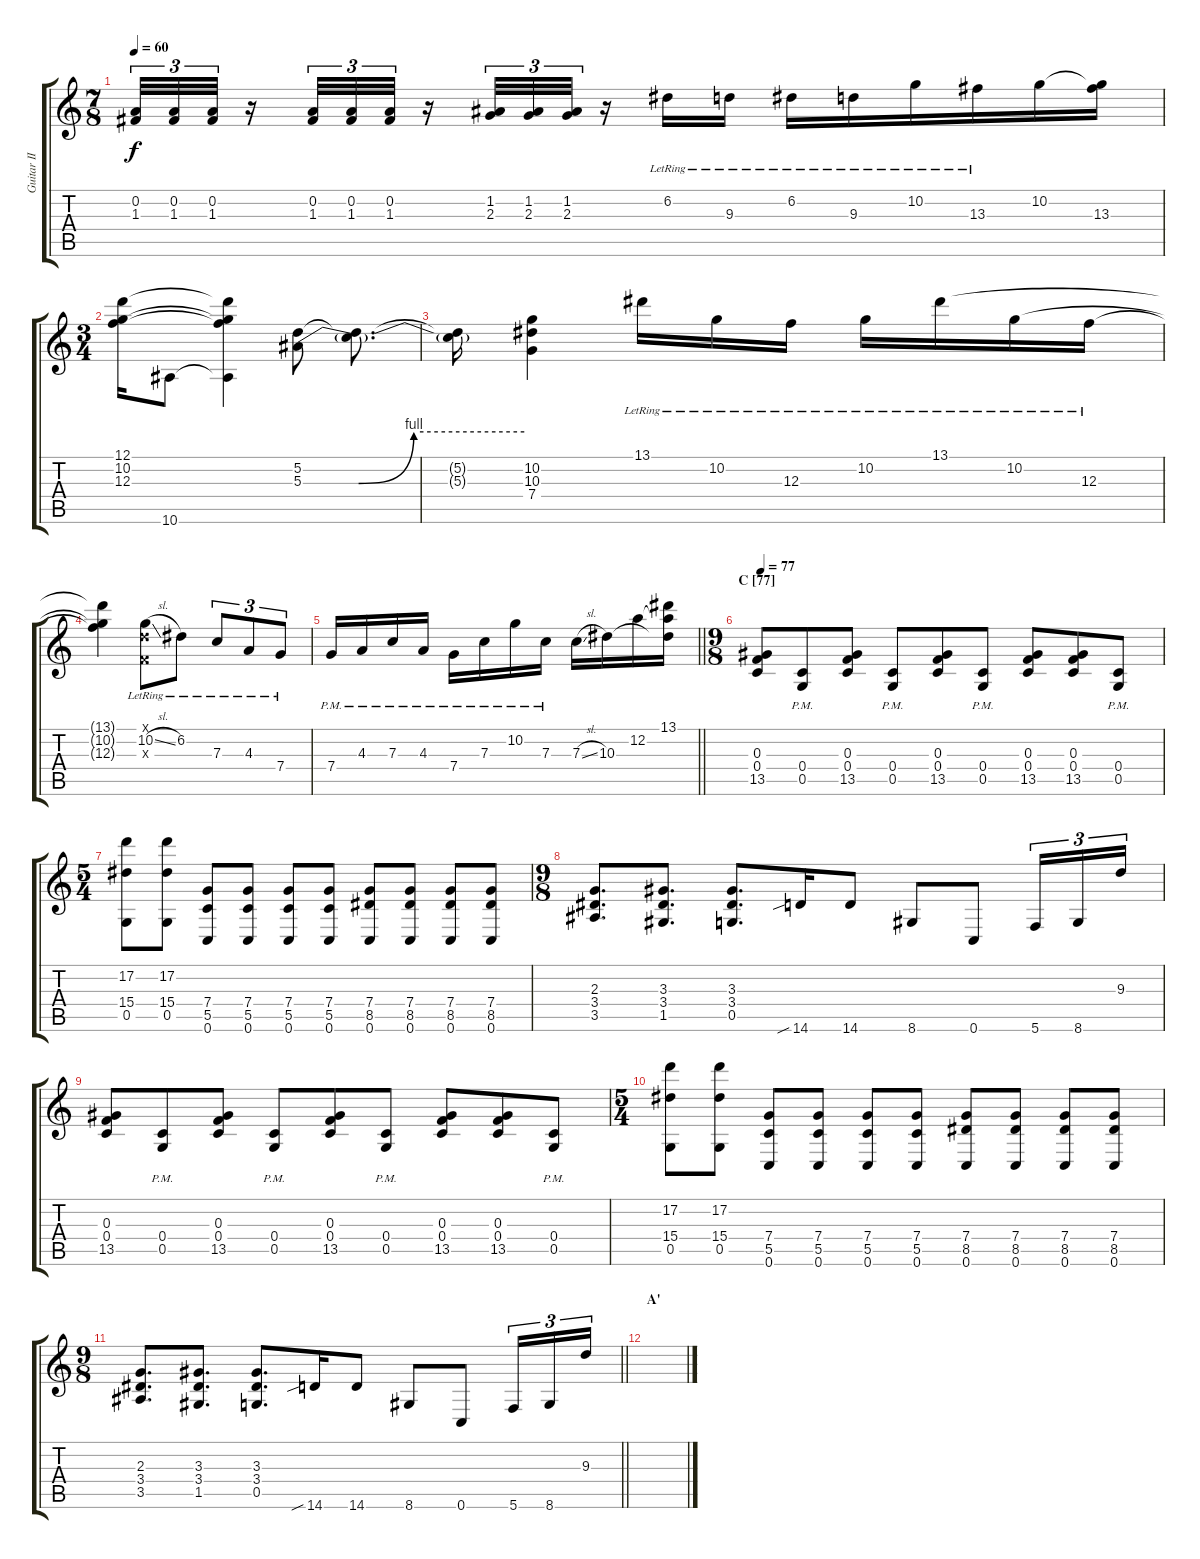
\track ("Guitar II" "Guitar II") {instrument acousticguitarnylon}
\staff {score tabs}
\tuning (D4 A3 F3 C3 G2 C2) {hide}
\ts (7 8)
\tempo 60
\clef g2
\ks c
(0.2 1.3).32{tu (3 2) dy f} (0.2 1.3).32{tu (3 2)} (0.2 1.3).32{tu (3 2)} r.16 (0.2 1.3).32{tu (3 2)} (0.2 1.3).32{tu (3 2)} (0.2 1.3).32{tu (3 2)} r.16 (1.2 2.3).32{tu (3 2)} (1.2 2.3).32{tu (3 2)} (1.2 2.3).32{tu (3 2)} r.16 6.2{lr}.16 9.3{lr}.16 6.2{lr}.16 9.3{lr}.16 10.2{lr}.16 13.3{lr}.16 10.2.16 (10.2{t} 13.3).16 |
\ts (3 4)
(12.1 10.2 12.3).16{balance 6} 10.6.8 (12.1{t} 10.2{t} 12.3{t} 10.6{t}).4 (5.2 5.3{be (custom 0 0 15 0 30 4 60 4)}).8 (5.2{t} 5.3{t}).8{d} |
(5.2{t} 5.3{t}).16 (10.2 10.3 7.4).4 13.1{lr}.16 10.2{lr}.16 12.3{lr}.16 10.2{lr}.16 13.1{lr}.16 10.2{lr}.16 12.3{lr}.16 |
(13.1{t} 10.2{t} 12.3{t}).4 (0.1{x} 10.2{sl lr} 0.3{x}).8 6.2{lr}.8 7.3{lr}.8{tu (3 2)} 4.3{lr}.8{tu (3 2)} 7.4{lr}.8{tu (3 2)} |
\barLineRight lightlight
7.4{pm}.16 4.3{pm}.16 7.3{pm}.16 4.3{pm}.16 7.4{pm}.16 7.3{pm}.16 10.2{pm}.16 7.3{pm}.16 7.3{sl}.16 10.3.16 12.2.16 (13.1 12.2{t} 10.3{t}).16 |
\ts (9 8)
\section ("" "C [77]")
\tempo 77
(0.3 0.4 13.5).8 (0.4{pm} 0.5{pm}).8 (0.3 0.4 13.5).8 (0.4{pm} 0.5{pm}).8 (0.3 0.4 13.5).8 (0.4{pm} 0.5{pm}).8 (0.3 0.4 13.5).8 (0.3 0.4 13.5).8 (0.4{pm} 0.5{pm}).8 |
\ts (5 4)
(17.2 15.4 0.5).8 (17.2 15.4 0.5).8 (7.4 5.5 0.6).8 (7.4 5.5 0.6).8 (7.4 5.5 0.6).8 (7.4 5.5 0.6).8 (7.4 8.5 0.6).8 (7.4 8.5 0.6).8 (7.4 8.5 0.6).8 (7.4 8.5 0.6).8 |
\ts (9 8)
(2.3 3.4 3.5).8{d} (3.3 3.4 1.5).8{d} (3.3 3.4 0.5).8{d} 14.6{sib}.16 14.6.8 8.6.8 0.6.8 5.6.16{tu (3 2)} 8.6.16{tu (3 2)} 9.3.16{tu (3 2)} |
(0.3 0.4 13.5).8 (0.4{pm} 0.5{pm}).8 (0.3 0.4 13.5).8 (0.4{pm} 0.5{pm}).8 (0.3 0.4 13.5).8 (0.4{pm} 0.5{pm}).8 (0.3 0.4 13.5).8 (0.3 0.4 13.5).8 (0.4{pm} 0.5{pm}).8 |
\ts (5 4)
(17.2 15.4 0.5).8 (17.2 15.4 0.5).8 (7.4 5.5 0.6).8 (7.4 5.5 0.6).8 (7.4 5.5 0.6).8 (7.4 5.5 0.6).8 (7.4 8.5 0.6).8 (7.4 8.5 0.6).8 (7.4 8.5 0.6).8 (7.4 8.5 0.6).8 |
\ts (9 8)
\barLineRight lightlight
(2.3 3.4 3.5).8{d} (3.3 3.4 1.5).8{d} (3.3 3.4 0.5).8{d} 14.6{sib}.16 14.6.8 8.6.8 0.6.8 5.6.16{tu (3 2)} 8.6.16{tu (3 2)} 9.3.16{tu (3 2)} |
\section ("" "A'")
